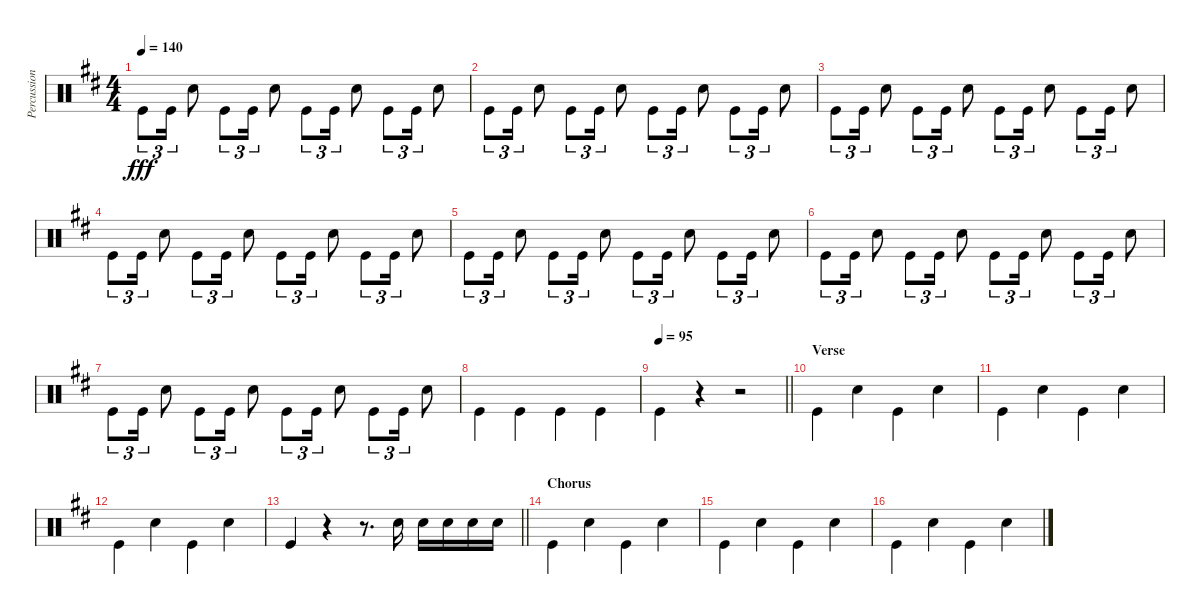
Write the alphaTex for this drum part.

\track ("Percussion" "Percussion") {instrument percussion}
\staff {score}
\articulation defaults
\ts (4 4)
\tempo 140
\clef neutral
\ks d "Kick (hit)".8{tu (3 2) dy fff beam Down} "Kick (hit)".16{tu (3 2) beam Down} "Snare (hit) 2".8{beam Down} "Kick (hit)".8{tu (3 2) beam Down} "Kick (hit)".16{tu (3 2) beam Down} "Snare (hit) 2".8{beam Down} "Kick (hit)".8{tu (3 2) beam Down} "Kick (hit)".16{tu (3 2) beam Down} "Snare (hit) 2".8{beam Down} "Kick (hit)".8{tu (3 2) beam Down} "Kick (hit)".16{tu (3 2) beam Down} "Snare (hit) 2".8{beam Down}
|
"Kick (hit)".8{tu (3 2) beam Down} "Kick (hit)".16{tu (3 2) beam Down} "Snare (hit) 2".8{beam Down} "Kick (hit)".8{tu (3 2) beam Down} "Kick (hit)".16{tu (3 2) beam Down} "Snare (hit) 2".8{beam Down} "Kick (hit)".8{tu (3 2) beam Down} "Kick (hit)".16{tu (3 2) beam Down} "Snare (hit) 2".8{beam Down} "Kick (hit)".8{tu (3 2) beam Down} "Kick (hit)".16{tu (3 2) beam Down} "Snare (hit) 2".8{beam Down} |
"Kick (hit)".8{tu (3 2) beam Down} "Kick (hit)".16{tu (3 2) beam Down} "Snare (hit) 2".8{beam Down} "Kick (hit)".8{tu (3 2) beam Down} "Kick (hit)".16{tu (3 2) beam Down} "Snare (hit) 2".8{beam Down} "Kick (hit)".8{tu (3 2) beam Down} "Kick (hit)".16{tu (3 2) beam Down} "Snare (hit) 2".8{beam Down} "Kick (hit)".8{tu (3 2) beam Down} "Kick (hit)".16{tu (3 2) beam Down} "Snare (hit) 2".8{beam Down} |
"Kick (hit)".8{tu (3 2) beam Down} "Kick (hit)".16{tu (3 2) beam Down} "Snare (hit) 2".8{beam Down} "Kick (hit)".8{tu (3 2) beam Down} "Kick (hit)".16{tu (3 2) beam Down} "Snare (hit) 2".8{beam Down} "Kick (hit)".8{tu (3 2) beam Down} "Kick (hit)".16{tu (3 2) beam Down} "Snare (hit) 2".8{beam Down} "Kick (hit)".8{tu (3 2) beam Down} "Kick (hit)".16{tu (3 2) beam Down} "Snare (hit) 2".8{beam Down} |
"Kick (hit)".8{tu (3 2) beam Down} "Kick (hit)".16{tu (3 2) beam Down} "Snare (hit) 2".8{beam Down} "Kick (hit)".8{tu (3 2) beam Down} "Kick (hit)".16{tu (3 2) beam Down} "Snare (hit) 2".8{beam Down} "Kick (hit)".8{tu (3 2) beam Down} "Kick (hit)".16{tu (3 2) beam Down} "Snare (hit) 2".8{beam Down} "Kick (hit)".8{tu (3 2) beam Down} "Kick (hit)".16{tu (3 2) beam Down} "Snare (hit) 2".8{beam Down} |
"Kick (hit)".8{tu (3 2) beam Down} "Kick (hit)".16{tu (3 2) beam Down} "Snare (hit) 2".8{beam Down} "Kick (hit)".8{tu (3 2) beam Down} "Kick (hit)".16{tu (3 2) beam Down} "Snare (hit) 2".8{beam Down} "Kick (hit)".8{tu (3 2) beam Down} "Kick (hit)".16{tu (3 2) beam Down} "Snare (hit) 2".8{beam Down} "Kick (hit)".8{tu (3 2) beam Down} "Kick (hit)".16{tu (3 2) beam Down} "Snare (hit) 2".8{beam Down} |
"Kick (hit)".8{tu (3 2) beam Down} "Kick (hit)".16{tu (3 2) beam Down} "Snare (hit) 2".8{beam Down} "Kick (hit)".8{tu (3 2) beam Down} "Kick (hit)".16{tu (3 2) beam Down} "Snare (hit) 2".8{beam Down} "Kick (hit)".8{tu (3 2) beam Down} "Kick (hit)".16{tu (3 2) beam Down} "Snare (hit) 2".8{beam Down} "Kick (hit)".8{tu (3 2) beam Down} "Kick (hit)".16{tu (3 2) beam Down} "Snare (hit) 2".8{beam Down} |
"Kick (hit)".4{beam Down} "Kick (hit)".4{beam Down} "Kick (hit)".4{beam Down} "Kick (hit)".4{beam Down} |
\tempo 95
\barLineRight lightlight "Kick (hit)".4{beam Down}
r.4 r.2 |
\section ("" "Verse")
"Kick (hit)".4{beam Down} "Snare (hit) 2".4{beam Down} "Kick (hit)".4{beam Down} "Snare (hit) 2".4{beam Down} |
"Kick (hit)".4{beam Down} "Snare (hit) 2".4{beam Down} "Kick (hit)".4{beam Down} "Snare (hit) 2".4{beam Down} |
"Kick (hit)".4{beam Down} "Snare (hit) 2".4{beam Down} "Kick (hit)".4{beam Down} "Snare (hit) 2".4{beam Down} |
\barLineRight lightlight "Kick (hit)".4
r.4 r.8{d} "Snare (hit) 2".16 "Snare (hit) 2".16 "Snare (hit) 2".16 "Snare (hit) 2".16 "Snare (hit) 2".16 |
\section ("" "Chorus")
"Kick (hit)".4{beam Down} "Electric Snare (hit)".4 "Kick (hit)".4{beam Down} "Electric Snare (hit)".4 |
"Kick (hit)".4{beam Down} "Electric Snare (hit)".4 "Kick (hit)".4{beam Down} "Electric Snare (hit)".4 |
"Kick (hit)".4{beam Down} "Electric Snare (hit)".4 "Kick (hit)".4{beam Down} "Electric Snare (hit)".4
